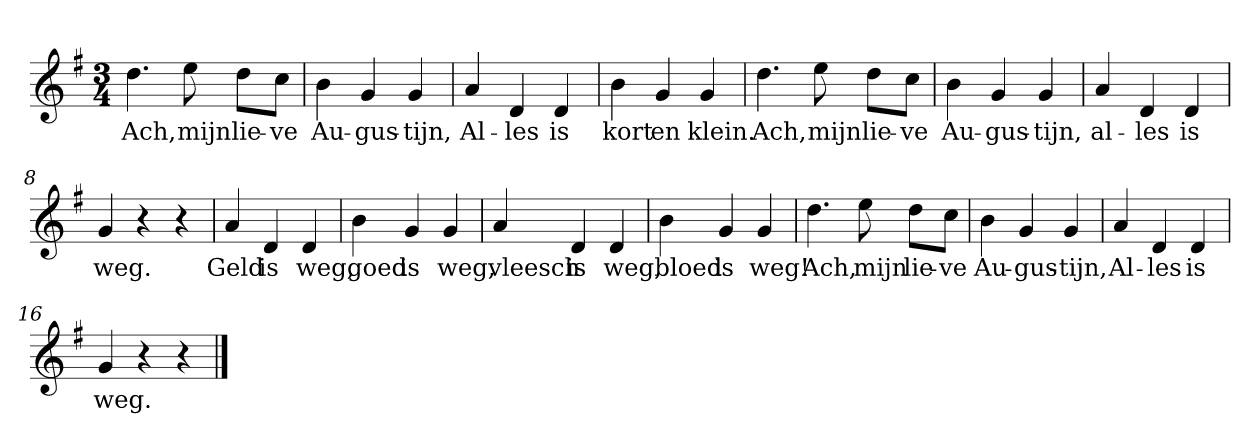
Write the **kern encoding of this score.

**kern	**text
*part1	*part1
*staff1	*staff1
*clefG2	*
*k[f#]	*
*G:	*
*M3/4	*
*MM120	*
=1	=1
4.dd	Ach,
8ee	mijn
8dd\L	lie-
8cc\J	-ve
=2	=2
4b	Au-
4g	-gus-
4g	-tijn,
=3	=3
4a	Al-
4d	-les
4d	is
=4	=4
4b	kort
4g	en
4g	klein.
=5	=5
4.dd	Ach,
8ee	mijn
8dd\L	lie-
8cc\J	-ve
=6	=6
4b	Au-
4g	-gus-
4g	-tijn,
=7	=7
4a	al-
4d	-les
4d	is
=8	=8
4g	weg.
4r	.
4r	.
=9	=9
4a	Geld
4d	is
4d	weg,
=10	=10
4b	goed
4g	is
4g	weg,
=11	=11
4a	vleesch
4d	is
4d	weg,
=12	=12
4b	bloed
4g	is
4g	weg!
=13	=13
4.dd	Ach,
8ee	mijn
8dd\L	lie-
8cc\J	-ve
=14	=14
4b	Au-
4g	-gus-
4g	-tijn,
=15	=15
4a	Al-
4d	-les
4d	is
=16	=16
4g	weg.
4r	.
4r	.
==	==
*-	*-
